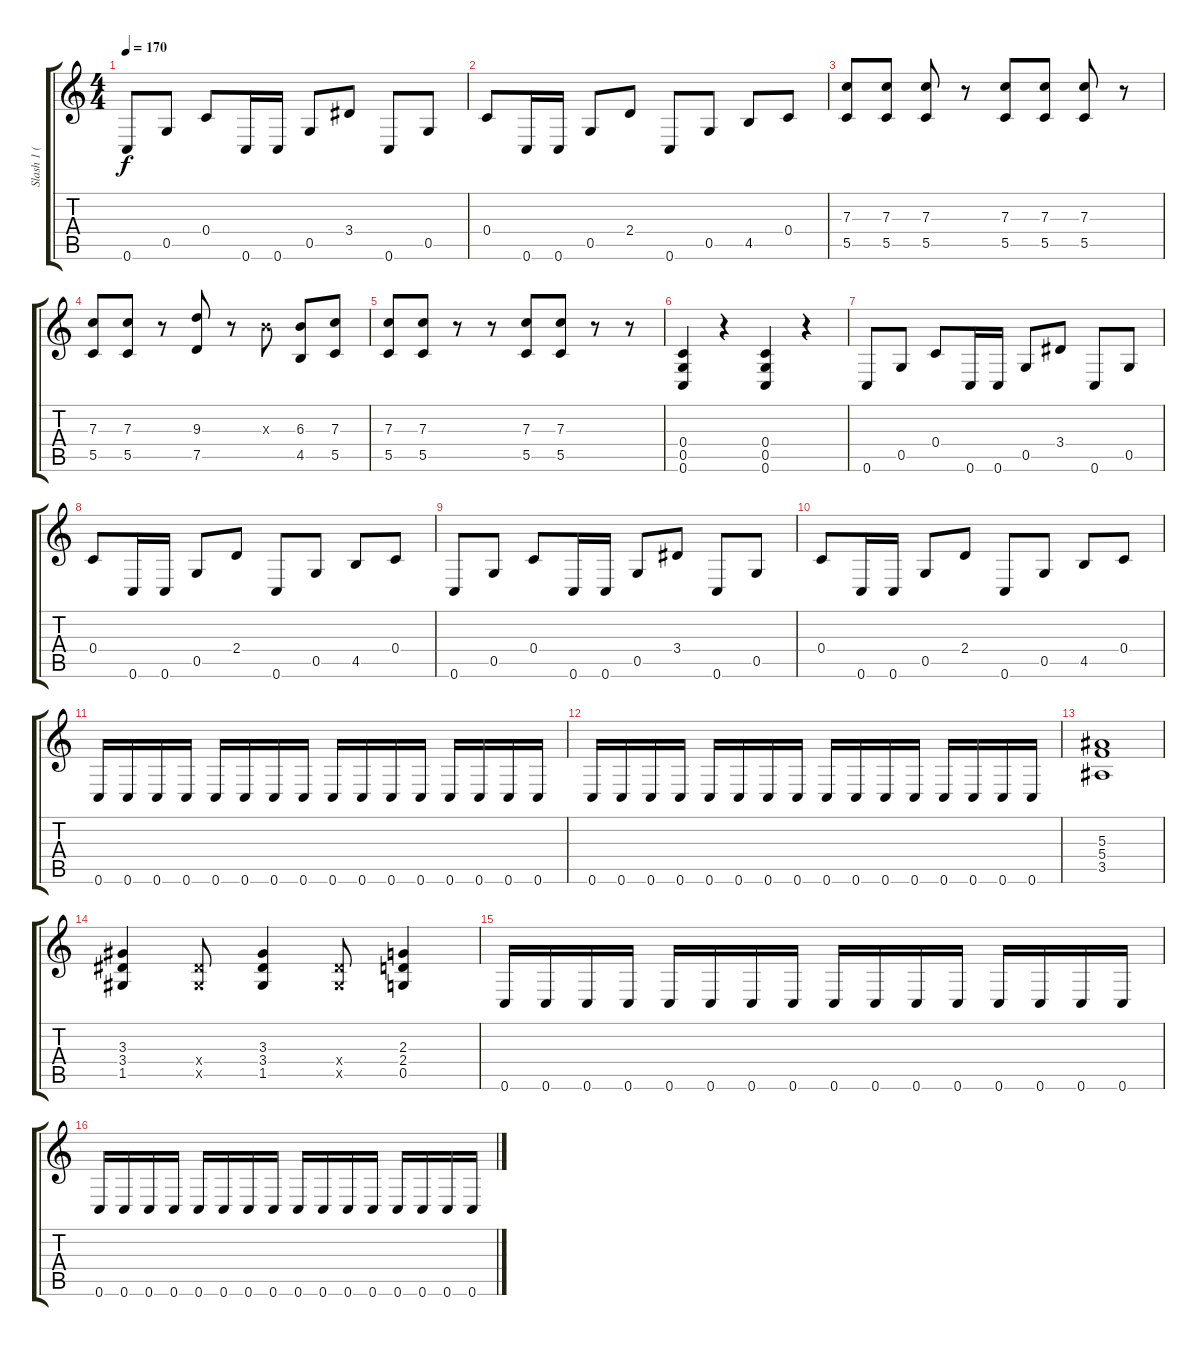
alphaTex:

\track ("Slash 1 ( Lead Guitar )" "Slash 1 ( ") {instrument distortionguitar}
\staff {score tabs}
\tuning (D4 A3 F3 C3 G2 C2) {hide}
\ts (4 4)
\tempo 170
\clef g2
\ks c
0.6.8{dy f} 0.5.8 0.4.8 0.6.16 0.6.16 0.5.8 3.4.8 0.6.8 0.5.8 |
0.4.8 0.6.16 0.6.16 0.5.8 2.4.8 0.6.8 0.5.8 4.5.8 0.4.8 |
(7.3 5.5).8 (7.3 5.5).8 (7.3 5.5).8 r.8 (7.3 5.5).8 (7.3 5.5).8 (7.3 5.5).8 r.8 |
(7.3 5.5).8 (7.3 5.5).8 r.8 (9.3 7.5).8 r.8 6.3{x}.8 (6.3 4.5).8 (7.3 5.5).8 |
(7.3 5.5).8 (7.3 5.5).8 r.8 r.8 (7.3 5.5).8 (7.3 5.5).8 r.8 r.8 |
(0.4 0.5 0.6).4 r.4 (0.4 0.5 0.6).4 r.4 |
0.6.8 0.5.8 0.4.8 0.6.16 0.6.16 0.5.8 3.4.8 0.6.8 0.5.8 |
0.4.8 0.6.16 0.6.16 0.5.8 2.4.8 0.6.8 0.5.8 4.5.8 0.4.8 |
0.6.8 0.5.8 0.4.8 0.6.16 0.6.16 0.5.8 3.4.8 0.6.8 0.5.8 |
0.4.8 0.6.16 0.6.16 0.5.8 2.4.8 0.6.8 0.5.8 4.5.8 0.4.8 |
0.6.16 0.6.16 0.6.16 0.6.16 0.6.16 0.6.16 0.6.16 0.6.16 0.6.16 0.6.16 0.6.16 0.6.16 0.6.16 0.6.16 0.6.16 0.6.16 |
0.6.16 0.6.16 0.6.16 0.6.16 0.6.16 0.6.16 0.6.16 0.6.16 0.6.16 0.6.16 0.6.16 0.6.16 0.6.16 0.6.16 0.6.16 0.6.16 |
(5.3 5.4 3.5).1 |
(3.3 3.4 1.5).4 (3.4{x} 1.5{x}).8 (3.3 3.4 1.5).4 (3.4{x} 1.5{x}).8 (2.3 2.4 0.5).4 |
0.6.16 0.6.16 0.6.16 0.6.16 0.6.16 0.6.16 0.6.16 0.6.16 0.6.16 0.6.16 0.6.16 0.6.16 0.6.16 0.6.16 0.6.16 0.6.16 |
0.6.16 0.6.16 0.6.16 0.6.16 0.6.16 0.6.16 0.6.16 0.6.16 0.6.16 0.6.16 0.6.16 0.6.16 0.6.16 0.6.16 0.6.16 0.6.16
